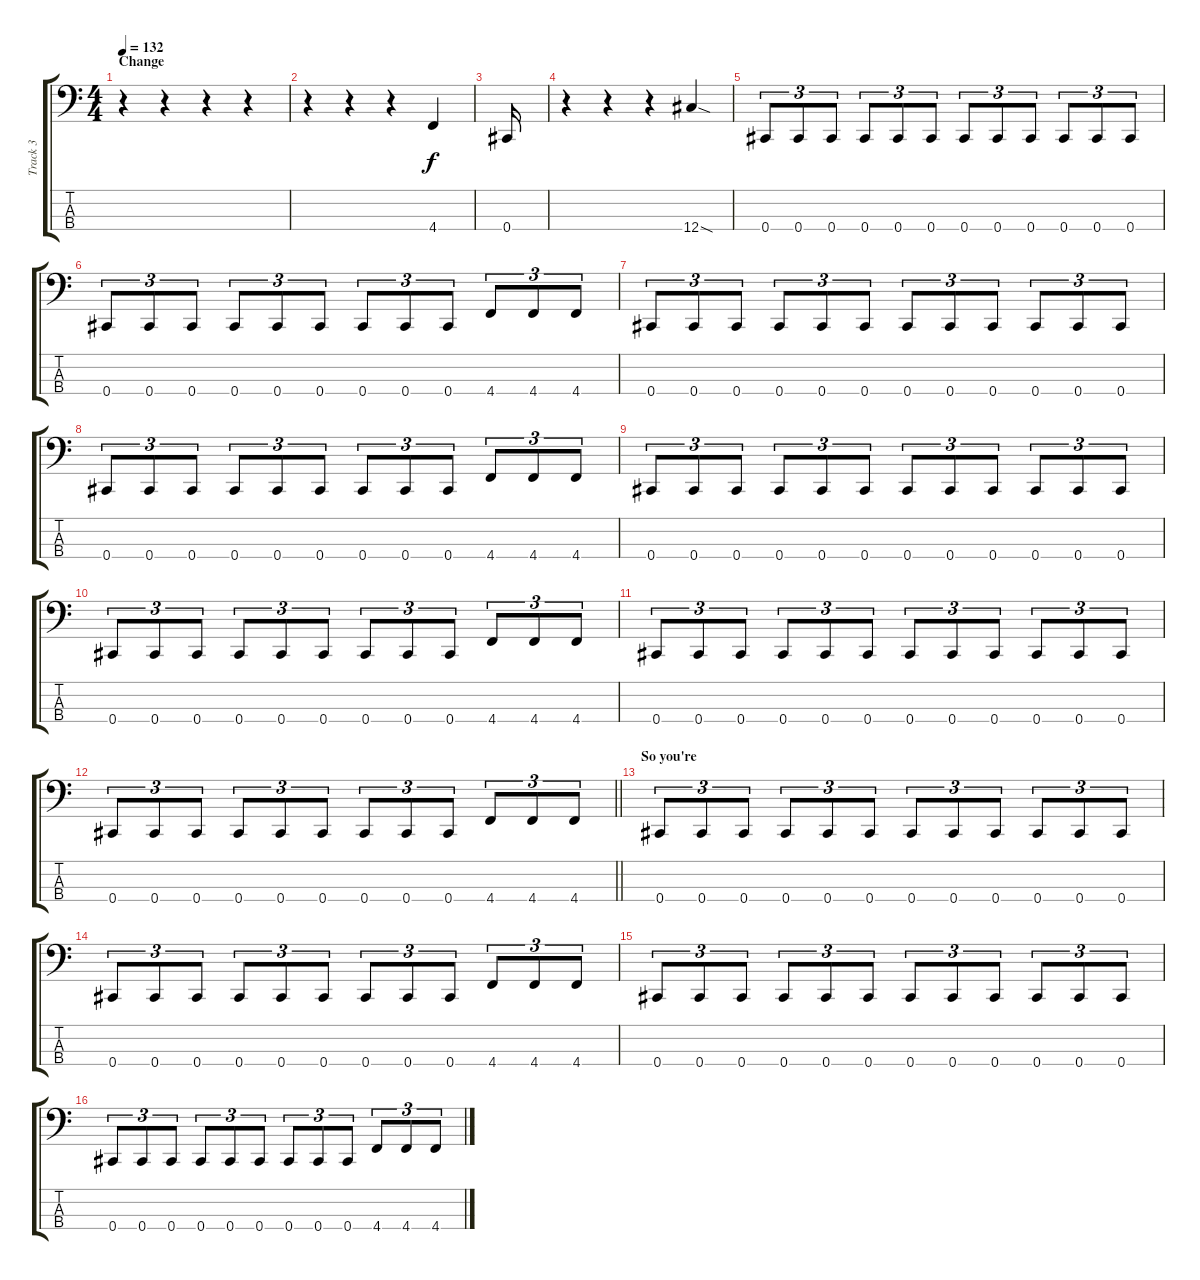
\track ("Track 3" "Track 3") {instrument electricbassfinger}
\staff {score tabs}
\tuning (E2 B1 Gb1 Db1) {hide}
\ts (4 4)
\section ("" "Change")
\tempo 132
\clef f4
\ks c
r.4{dy f} r.4 r.4 r.4 |
r.4 r.4 r.4 4.4.4 |
0.4.16 |
r.4 r.4 r.4 12.4{sod}.4 |
0.4.8{tu (3 2)} 0.4.8{tu (3 2)} 0.4.8{tu (3 2)} 0.4.8{tu (3 2)} 0.4.8{tu (3 2)} 0.4.8{tu (3 2)} 0.4.8{tu (3 2)} 0.4.8{tu (3 2)} 0.4.8{tu (3 2)} 0.4.8{tu (3 2)} 0.4.8{tu (3 2)} 0.4.8{tu (3 2)} |
0.4.8{tu (3 2)} 0.4.8{tu (3 2)} 0.4.8{tu (3 2)} 0.4.8{tu (3 2)} 0.4.8{tu (3 2)} 0.4.8{tu (3 2)} 0.4.8{tu (3 2)} 0.4.8{tu (3 2)} 0.4.8{tu (3 2)} 4.4.8{tu (3 2)} 4.4.8{tu (3 2)} 4.4.8{tu (3 2)} |
0.4.8{tu (3 2)} 0.4.8{tu (3 2)} 0.4.8{tu (3 2)} 0.4.8{tu (3 2)} 0.4.8{tu (3 2)} 0.4.8{tu (3 2)} 0.4.8{tu (3 2)} 0.4.8{tu (3 2)} 0.4.8{tu (3 2)} 0.4.8{tu (3 2)} 0.4.8{tu (3 2)} 0.4.8{tu (3 2)} |
0.4.8{tu (3 2)} 0.4.8{tu (3 2)} 0.4.8{tu (3 2)} 0.4.8{tu (3 2)} 0.4.8{tu (3 2)} 0.4.8{tu (3 2)} 0.4.8{tu (3 2)} 0.4.8{tu (3 2)} 0.4.8{tu (3 2)} 4.4.8{tu (3 2)} 4.4.8{tu (3 2)} 4.4.8{tu (3 2)} |
0.4.8{tu (3 2)} 0.4.8{tu (3 2)} 0.4.8{tu (3 2)} 0.4.8{tu (3 2)} 0.4.8{tu (3 2)} 0.4.8{tu (3 2)} 0.4.8{tu (3 2)} 0.4.8{tu (3 2)} 0.4.8{tu (3 2)} 0.4.8{tu (3 2)} 0.4.8{tu (3 2)} 0.4.8{tu (3 2)} |
0.4.8{tu (3 2)} 0.4.8{tu (3 2)} 0.4.8{tu (3 2)} 0.4.8{tu (3 2)} 0.4.8{tu (3 2)} 0.4.8{tu (3 2)} 0.4.8{tu (3 2)} 0.4.8{tu (3 2)} 0.4.8{tu (3 2)} 4.4.8{tu (3 2)} 4.4.8{tu (3 2)} 4.4.8{tu (3 2)} |
0.4.8{tu (3 2)} 0.4.8{tu (3 2)} 0.4.8{tu (3 2)} 0.4.8{tu (3 2)} 0.4.8{tu (3 2)} 0.4.8{tu (3 2)} 0.4.8{tu (3 2)} 0.4.8{tu (3 2)} 0.4.8{tu (3 2)} 0.4.8{tu (3 2)} 0.4.8{tu (3 2)} 0.4.8{tu (3 2)} |
\barLineRight lightlight
0.4.8{tu (3 2)} 0.4.8{tu (3 2)} 0.4.8{tu (3 2)} 0.4.8{tu (3 2)} 0.4.8{tu (3 2)} 0.4.8{tu (3 2)} 0.4.8{tu (3 2)} 0.4.8{tu (3 2)} 0.4.8{tu (3 2)} 4.4.8{tu (3 2)} 4.4.8{tu (3 2)} 4.4.8{tu (3 2)} |
\section ("" "So you're")
0.4.8{tu (3 2)} 0.4.8{tu (3 2)} 0.4.8{tu (3 2)} 0.4.8{tu (3 2)} 0.4.8{tu (3 2)} 0.4.8{tu (3 2)} 0.4.8{tu (3 2)} 0.4.8{tu (3 2)} 0.4.8{tu (3 2)} 0.4.8{tu (3 2)} 0.4.8{tu (3 2)} 0.4.8{tu (3 2)} |
0.4.8{tu (3 2)} 0.4.8{tu (3 2)} 0.4.8{tu (3 2)} 0.4.8{tu (3 2)} 0.4.8{tu (3 2)} 0.4.8{tu (3 2)} 0.4.8{tu (3 2)} 0.4.8{tu (3 2)} 0.4.8{tu (3 2)} 4.4.8{tu (3 2)} 4.4.8{tu (3 2)} 4.4.8{tu (3 2)} |
0.4.8{tu (3 2)} 0.4.8{tu (3 2)} 0.4.8{tu (3 2)} 0.4.8{tu (3 2)} 0.4.8{tu (3 2)} 0.4.8{tu (3 2)} 0.4.8{tu (3 2)} 0.4.8{tu (3 2)} 0.4.8{tu (3 2)} 0.4.8{tu (3 2)} 0.4.8{tu (3 2)} 0.4.8{tu (3 2)} |
0.4.8{tu (3 2)} 0.4.8{tu (3 2)} 0.4.8{tu (3 2)} 0.4.8{tu (3 2)} 0.4.8{tu (3 2)} 0.4.8{tu (3 2)} 0.4.8{tu (3 2)} 0.4.8{tu (3 2)} 0.4.8{tu (3 2)} 4.4.8{tu (3 2)} 4.4.8{tu (3 2)} 4.4.8{tu (3 2)}
